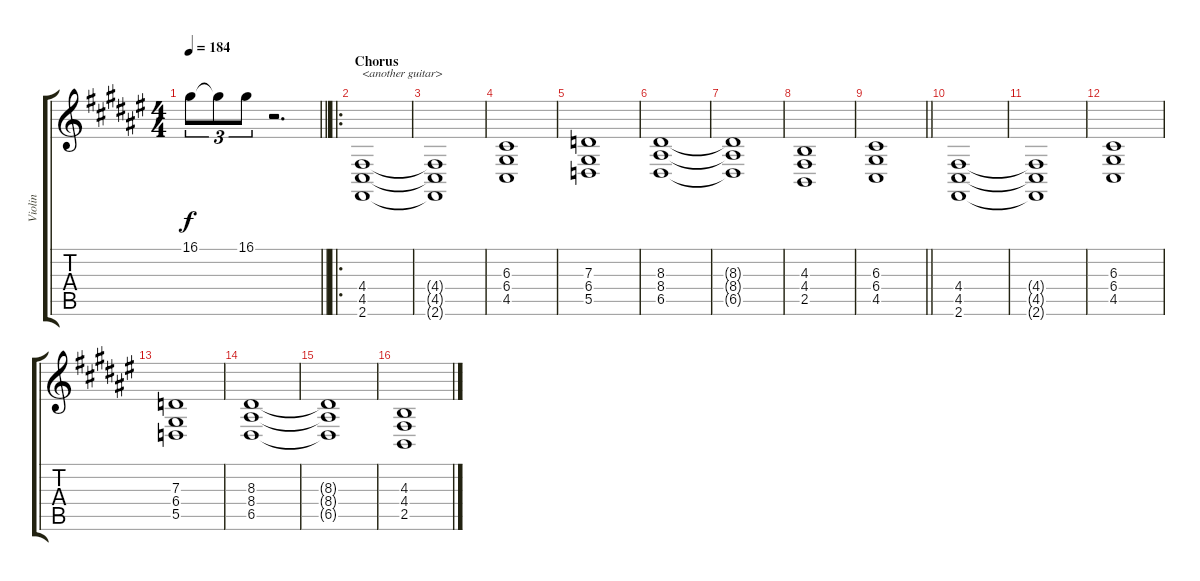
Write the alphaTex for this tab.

\track ("Violin" "Violin") {instrument violin}
\staff {score tabs}
\tuning (E4 B3 G3 D3 A2 E2) {hide}
\ts (4 4)
\tempo 184
\clef g2
\barLineRight lightlight
\ks f#
16.1.8{tu (3 2) dy f} 16.1{t}.8{tu (3 2)} 16.1.8{tu (3 2)} r.2{d} |
\ro
\section ("" "Chorus")
(4.4 4.5 2.6).1{txt "<another guitar>" volume 11 instrument distortionguitar} |
(4.4{t} 4.5{t} 2.6{t}).1 |
(6.3 6.4 4.5).1 |
(7.3 6.4 5.5).1 |
(8.3 8.4 6.5).1 |
(8.3{t} 8.4{t} 6.5{t}).1 |
(4.3 4.4 2.5).1 |
\barLineRight lightlight
(6.3 6.4 4.5).1 |
(4.4 4.5 2.6).1 |
(4.4{t} 4.5{t} 2.6{t}).1 |
(6.3 6.4 4.5).1 |
(7.3 6.4 5.5).1 |
(8.3 8.4 6.5).1 |
(8.3{t} 8.4{t} 6.5{t}).1 |
(4.3 4.4 2.5).1
